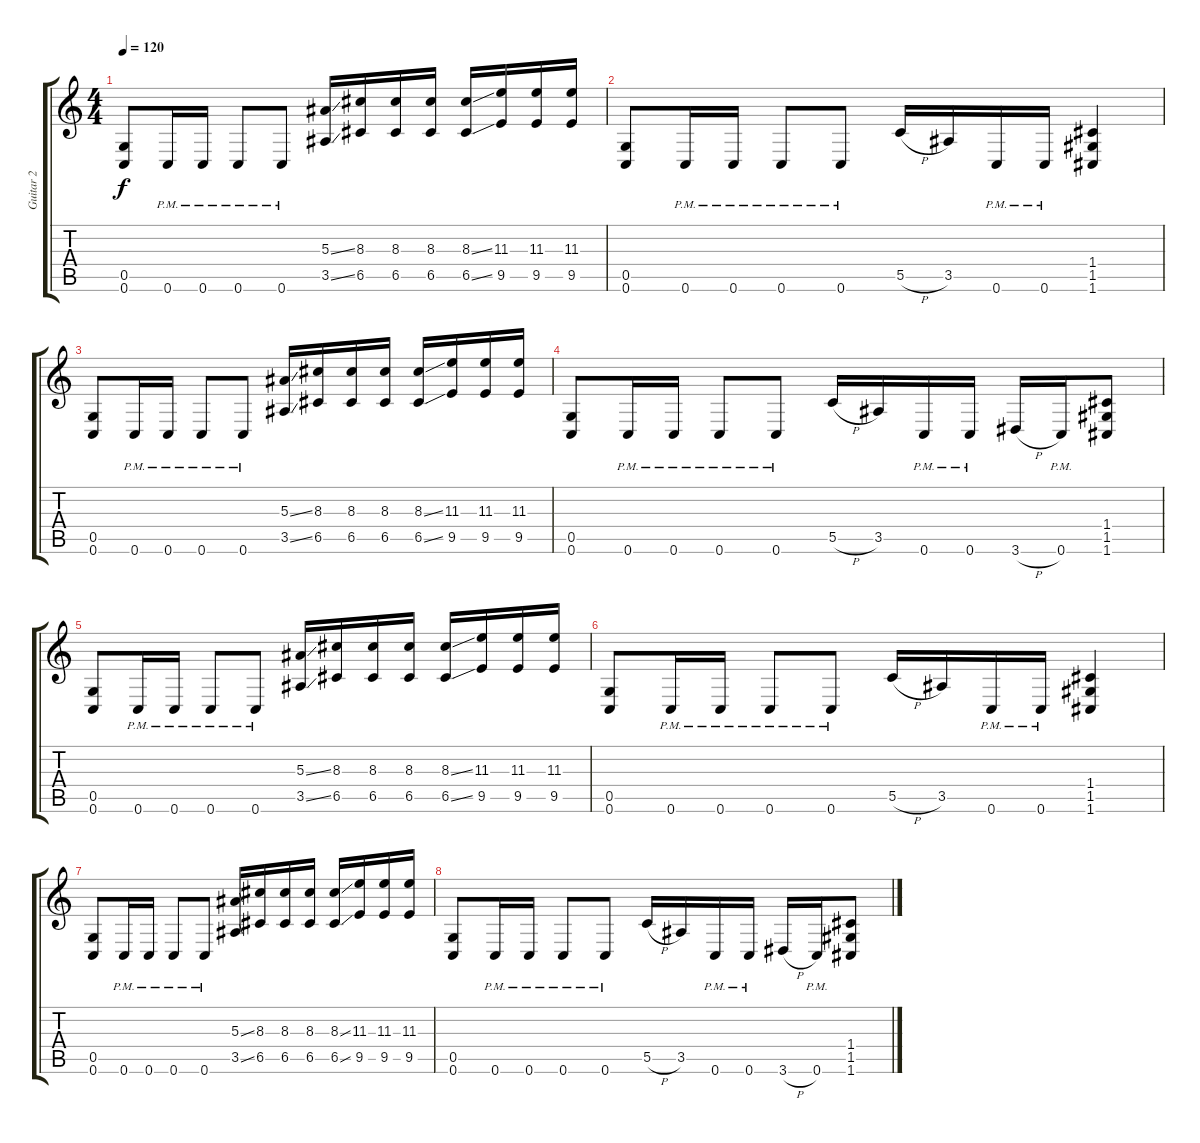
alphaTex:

\track ("Guitar 2" "Guitar 2") {instrument distortionguitar}
\staff {score tabs}
\tuning (D4 A3 F3 C3 G2 C2) {hide}
\ts (4 4)
\tempo 120
\clef g2
\ks c
(0.5 0.6).8{dy f} 0.6{pm}.16 0.6{pm}.16 0.6{pm}.8 0.6{pm}.8 (5.3{ss} 3.5{ss}).16 (8.3 6.5).16 (8.3 6.5).16 (8.3 6.5).16 (8.3{ss} 6.5{ss}).16 (11.3 9.5).16 (11.3 9.5).16 (11.3 9.5).16 |
(0.5 0.6).8 0.6{pm}.16 0.6{pm}.16 0.6{pm}.8 0.6{pm}.8 5.5{h}.16 3.5.16 0.6{pm}.16 0.6{pm}.16 (1.4 1.5 1.6).4 |
(0.5 0.6).8 0.6{pm}.16 0.6{pm}.16 0.6{pm}.8 0.6{pm}.8 (5.3{ss} 3.5{ss}).16 (8.3 6.5).16 (8.3 6.5).16 (8.3 6.5).16 (8.3{ss} 6.5{ss}).16 (11.3 9.5).16 (11.3 9.5).16 (11.3 9.5).16 |
(0.5 0.6).8 0.6{pm}.16 0.6{pm}.16 0.6{pm}.8 0.6{pm}.8 5.5{h}.16 3.5.16 0.6{pm}.16 0.6{pm}.16 3.6{h}.16 0.6{pm}.16 (1.4 1.5 1.6).8 |
(0.5 0.6).8 0.6{pm}.16 0.6{pm}.16 0.6{pm}.8 0.6{pm}.8 (5.3{ss} 3.5{ss}).16 (8.3 6.5).16 (8.3 6.5).16 (8.3 6.5).16 (8.3{ss} 6.5{ss}).16 (11.3 9.5).16 (11.3 9.5).16 (11.3 9.5).16 |
(0.5 0.6).8 0.6{pm}.16 0.6{pm}.16 0.6{pm}.8 0.6{pm}.8 5.5{h}.16 3.5.16 0.6{pm}.16 0.6{pm}.16 (1.4 1.5 1.6).4 |
(0.5 0.6).8 0.6{pm}.16 0.6{pm}.16 0.6{pm}.8 0.6{pm}.8 (5.3{ss} 3.5{ss}).16 (8.3 6.5).16 (8.3 6.5).16 (8.3 6.5).16 (8.3{ss} 6.5{ss}).16 (11.3 9.5).16 (11.3 9.5).16 (11.3 9.5).16 |
(0.5 0.6).8 0.6{pm}.16 0.6{pm}.16 0.6{pm}.8 0.6{pm}.8 5.5{h}.16 3.5.16 0.6{pm}.16 0.6{pm}.16 3.6{h}.16 0.6{pm}.16 (1.4 1.5 1.6).8
